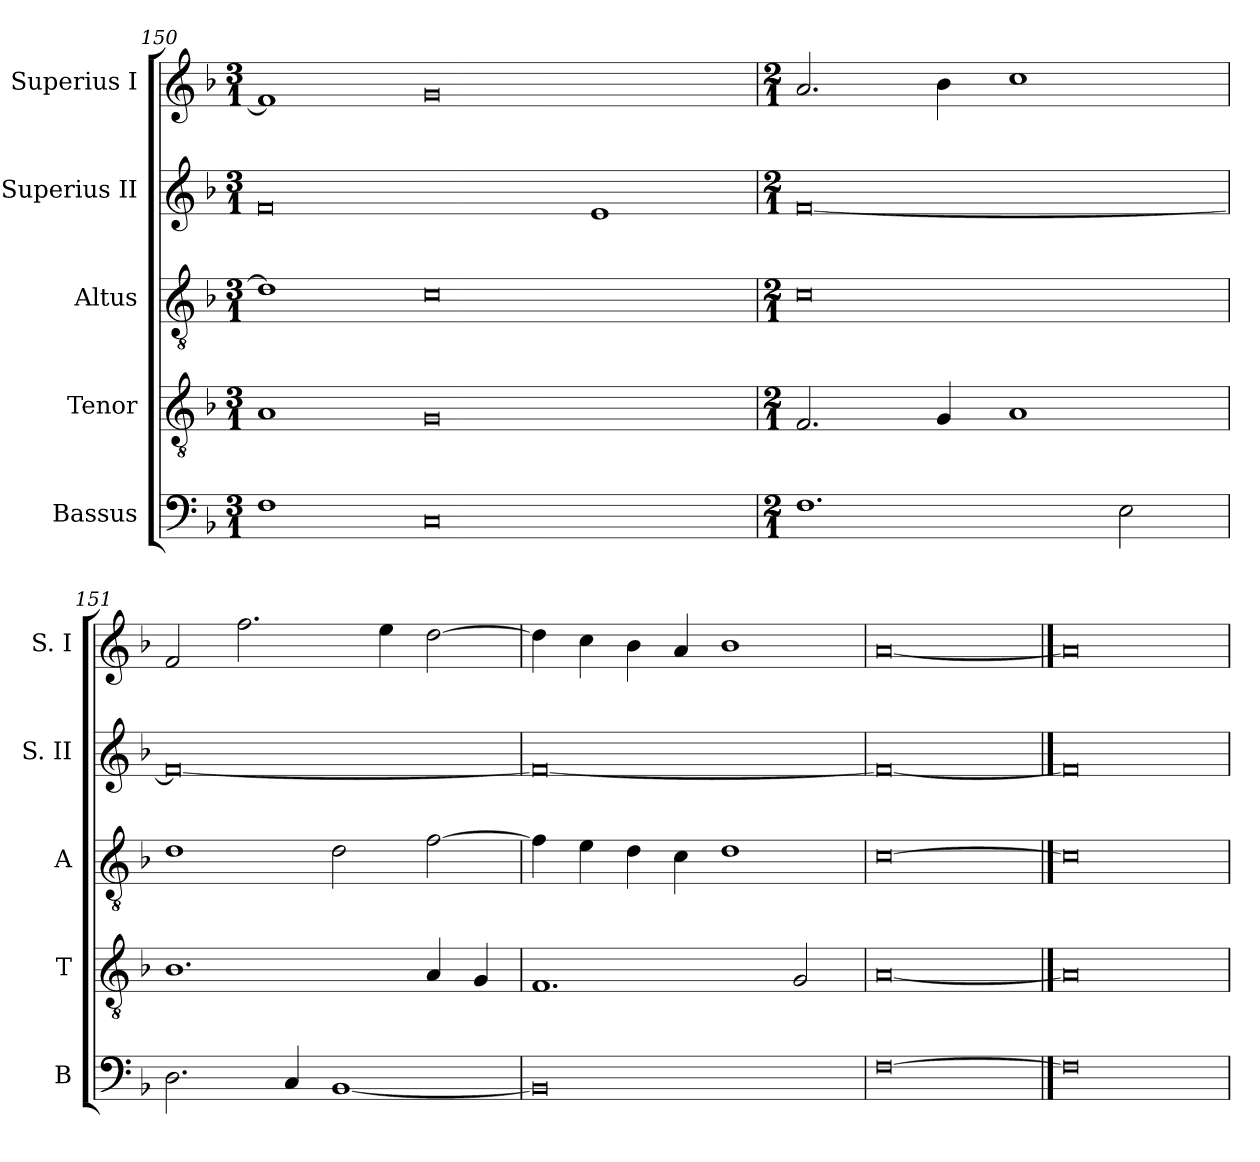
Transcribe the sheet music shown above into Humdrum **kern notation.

**kern	**kern	**kern	**kern	**kern
*part5	*part4	*part3	*part2	*part1
*staff5	*staff4	*staff3	*staff2	*staff1
*I"Bassus	*I"Tenor	*I"Altus	*I"Superius II	*I"Superius I
*I'B	*I'T	*I'A	*I'S. II	*I'S. I
*clefF4	*clefGv2	*clefGv2	*clefG2	*clefG2
*k[b-]	*k[b-]	*k[b-]	*k[b-]	*k[b-]
*F:	*F:	*F:	*F:	*F:
*M3/1	*M3/1	*M3/1	*M3/1	*M3/1
=150	=150	=150	=150	=150
1F	1A	1d]	0f	1f]
0C	0G	0c	.	0g
.	.	.	1e	.
=	=	=	=	=
*M2/1	*M2/1	*M2/1	*M2/1	*M2/1
1.F	2.F	0c	[0f	2.a
.	4G	.	.	4b-
.	1A	.	.	1cc
2E	.	.	.	.
=151	=151	=151	=151	=151
2.D	1.B-	1d	0f_	2f
.	.	.	.	2.ff
4C	.	.	.	.
[1BB-	.	2d	.	.
.	.	.	.	4ee
.	4A	[2f	.	[2dd
.	4G	.	.	.
=152	=152	=152	=152	=152
0BB-]	1.F	4f]	0f_	4dd]
.	.	4e	.	4cc
.	.	4d	.	4b-
.	.	4c	.	4a
.	.	1d	.	1b-
.	2G	.	.	.
=153	=153	=153	=153	=153
[0F	[0A	[0c	0f_	[0a
==154	==154	==154	==154	==154
0F]	0A]	0c]	0f]	0a]
=	=	=	=	=
*-	*-	*-	*-	*-
